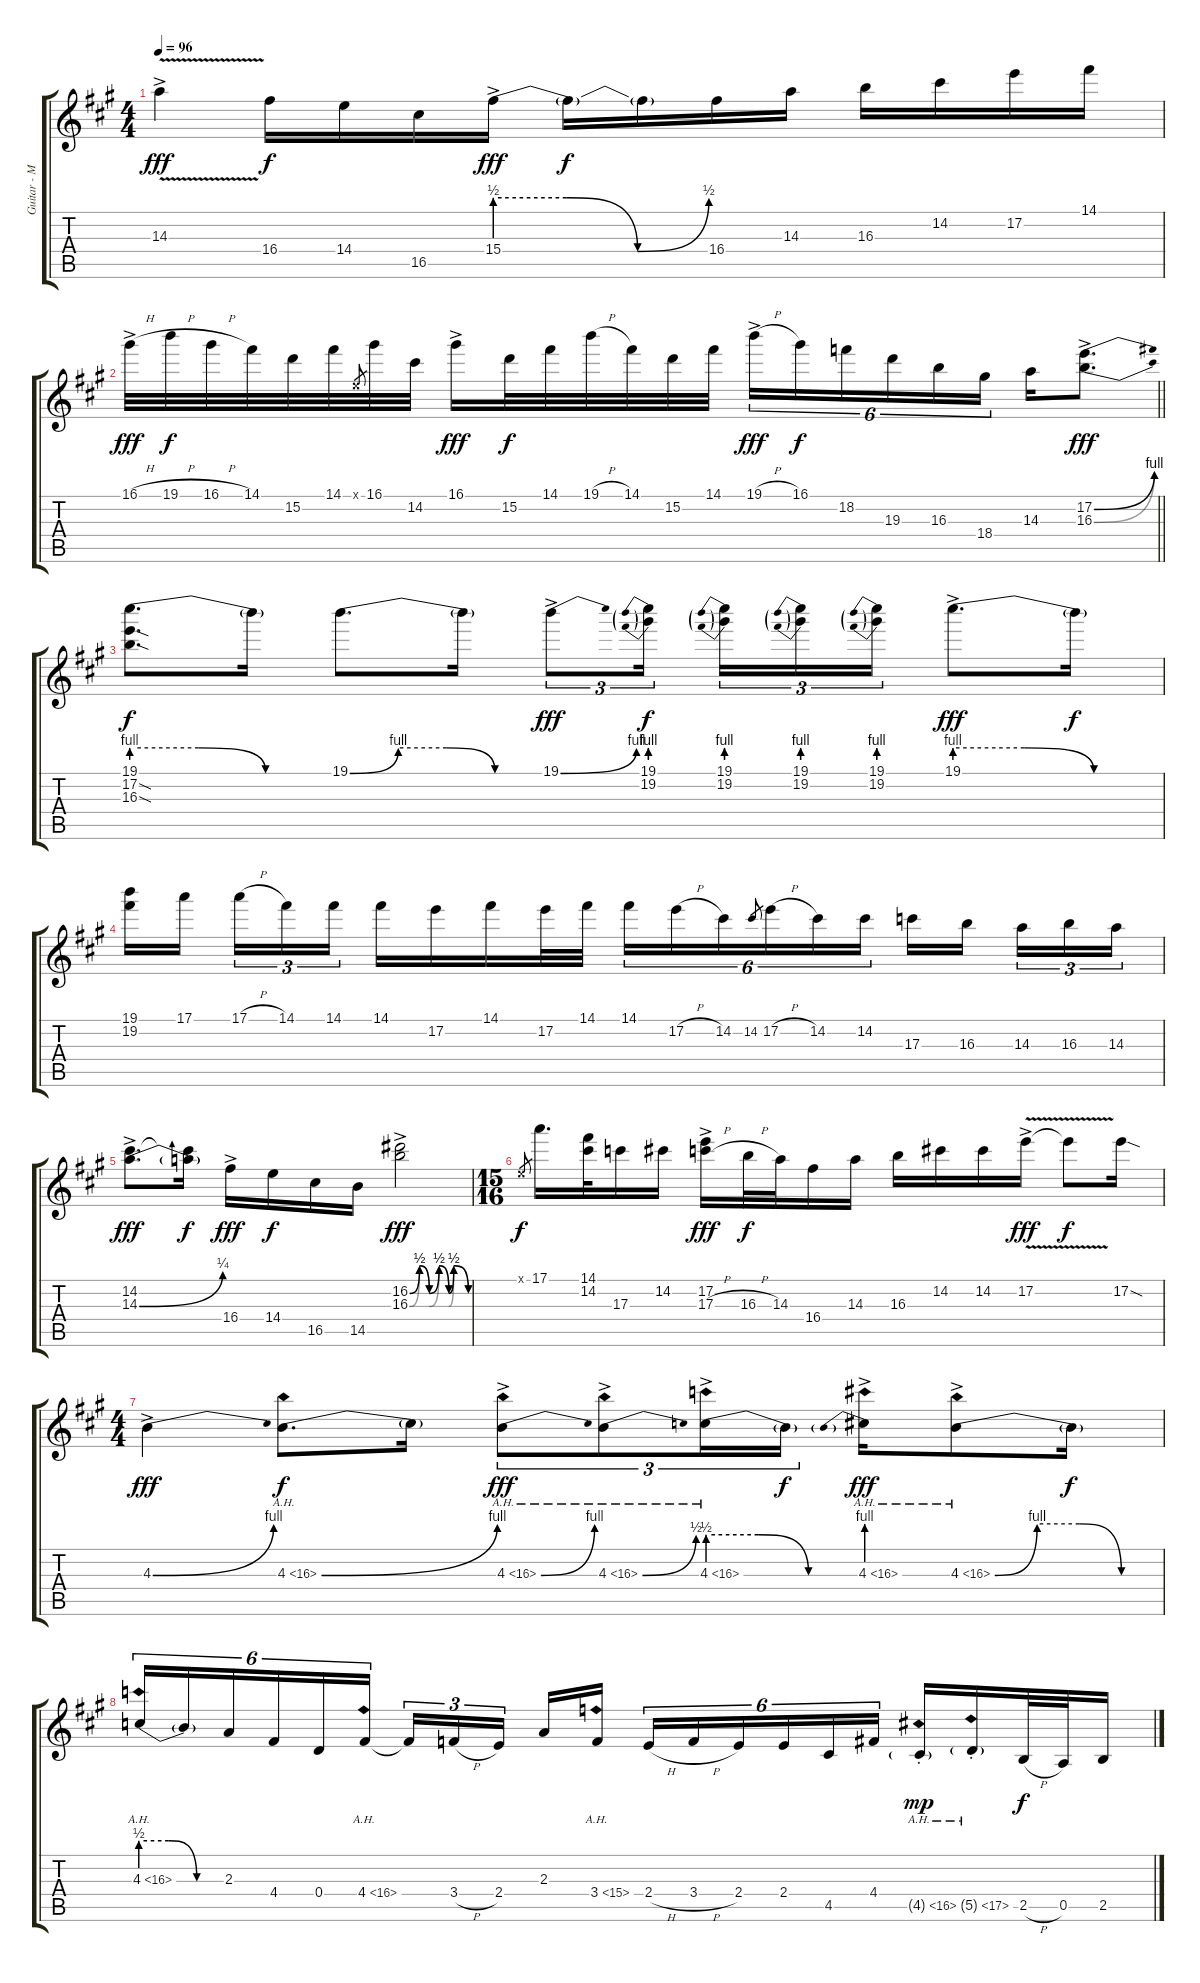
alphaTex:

\track ("Guitar - Marty Friedman" "Guitar - M") {instrument overdrivenguitar}
\staff {score tabs}
\tuning (E4 B3 G3 D3 A2 E2) {hide}
\ts (4 4)
\tempo 96
\clef g2
\ks f#minor
14.3{v ac}.4{dy fff} 16.4.16{dy f} 14.4.16 16.5.16 15.4{be (custom 0 2 20 2 40 0 60 2) ac}.16{dy fff} 15.4{t}.16{dy f} 15.4{t}.16 16.4.16 14.3.16 16.3.16 14.2.16 17.2.16 14.1.16 |
\barLineRight lightlight
16.1{h ac}.32{dy fff} 19.1{h}.32{dy f} 16.1{h}.32 14.1.32 15.2.32 14.1.32 0.1{x}.8{gr} 16.1.32 14.2.32 16.1{ac}.16{dy fff} 15.2.32{dy f} 14.1.32 19.1{h}.32 14.1.32 15.2.32 14.1.32 19.1{h ac}.16{tu (6 4) dy fff} 16.1.16{tu (6 4) dy f} 18.2.16{tu (6 4)} 19.3.16{tu (6 4)} 16.3.16{tu (6 4)} 18.4.16{tu (6 4)} 14.3.16 (17.2{be (bend 0 0 60 4) ac} 16.3{be (bend 0 0 60 4) ac}).8{d dy fff} |
(19.1{be (custom 0 4 20 4 40 0 60 0)} 17.2{sod} 16.3{sod}).8{d dy f} 19.1{t}.16 19.1{be (custom 0 0 15 4 30 4 45 0 60 0)}.8{d} 19.1{t}.16 19.1{be (bend 0 0 60 4) ac}.8{tu (3 2) dy fff} (19.1{be (prebend 0 4 60 4)} 19.2{be (prebend 0 4 60 4)}).16{tu (3 2) dy f} (19.1{be (prebend 0 4 60 4)} 19.2{be (prebend 0 4 60 4)}).16{tu (3 2)} (19.1{be (prebend 0 4 60 4)} 19.2{be (prebend 0 4 60 4)}).16{tu (3 2)} (19.1{be (prebend 0 4 60 4)} 19.2{be (prebend 0 4 60 4)}).16{tu (3 2)} 19.1{be (custom 0 4 20 4 40 0 60 0) ac}.8{d dy fff} 19.1{t}.16{dy f} |
(19.1 19.2).16 17.1.16 17.1{h}.16{tu (3 2)} 14.1.16{tu (3 2)} 14.1.16{tu (3 2)} 14.1.16 17.2.16 14.1.16 17.2.32 14.1.32 14.1.16{tu (6 4)} 17.2{h}.16{tu (6 4)} 14.2.16{tu (6 4)} 14.2.8{gr} 17.2{h}.16{tu (6 4)} 14.2.16{tu (6 4)} 14.2.16{tu (6 4)} 17.3.16 16.3.16 14.3.16{tu (3 2)} 16.3.16{tu (3 2)} 14.3.16{tu (3 2)} |
(14.2{ac} 14.3{be (bend 0 0 60 1) ac}).8{d dy fff} (14.2{t} 14.3{t}).16{dy f} 16.4{ac}.16{dy fff} 14.4.16{dy f} 16.5.16 14.5.16 (16.2{be (custom 0 0 10 2 20 0 30 2 40 0 45 2 60 0) ac} 16.3{be (custom 0 0 10 2 20 0 30 2 40 0 45 2 60 0) ac}).2{dy fff} |
\ts (15 16)
0.1{x}.8{gr dy f} 17.1.16{d} (14.1 14.2).32 17.3.16 14.2.16 (17.2{ac} 17.3{h ac}).16{dy fff} 16.3{h}.32{dy f} 14.3.32 16.4.16 14.3.16 16.3.16 14.2.16 14.2.16 17.2{v ac}.16{dy fff} 17.2{t}.8{dy f} 17.2{sod}.16 |
\ts (4 4)
4.3{be (bend 0 0 60 4) ac}.4{dy fff} 4.3{be (bend 0 0 60 4) ah 12}.8{d dy f} 4.3{t}.16 4.3{be (bend 0 0 60 4) ah 12 ac}.8{tu (3 2) dy fff} 4.3{be (bend 0 0 60 2) ah 12 ac}.8{tu (3 2)} 4.3{be (custom 0 2 20 2 40 0 60 0) ah 12 ac}.16{tu (3 2)} 4.3{t}.16{tu (3 2) dy f} 4.3{be (prebend 0 4 60 4) ah 12 ac}.16{dy fff} 4.3{be (custom 0 0 15 4 30 4 45 0 60 0) ah 12 ac}.8 4.3{t}.16{dy f} |
4.3{be (custom 0 2 20 2 40 0 60 0) ah 12}.16{tu (6 4)} 4.3{t}.16{tu (6 4)} 2.3.16{tu (6 4)} 4.4.16{tu (6 4)} 0.4.16{tu (6 4)} 4.4{ah 12}.16{tu (6 4)} 4.4{t}.16{tu (3 2)} 3.4{h}.16{tu (3 2)} 2.4.16{tu (3 2)} 2.3.16 3.4{ah 12}.16 2.4{h}.16{tu (6 4)} 3.4{h}.16{tu (6 4)} 2.4.16{tu (6 4)} 2.4.16{tu (6 4)} 4.5.16{tu (6 4)} 4.4.16{tu (6 4)} 4.5{ah 12 g st}.16{dy mp} 5.5{ah 12 g st}.16 2.5{h}.32{dy f} 0.5.32 2.5.16
